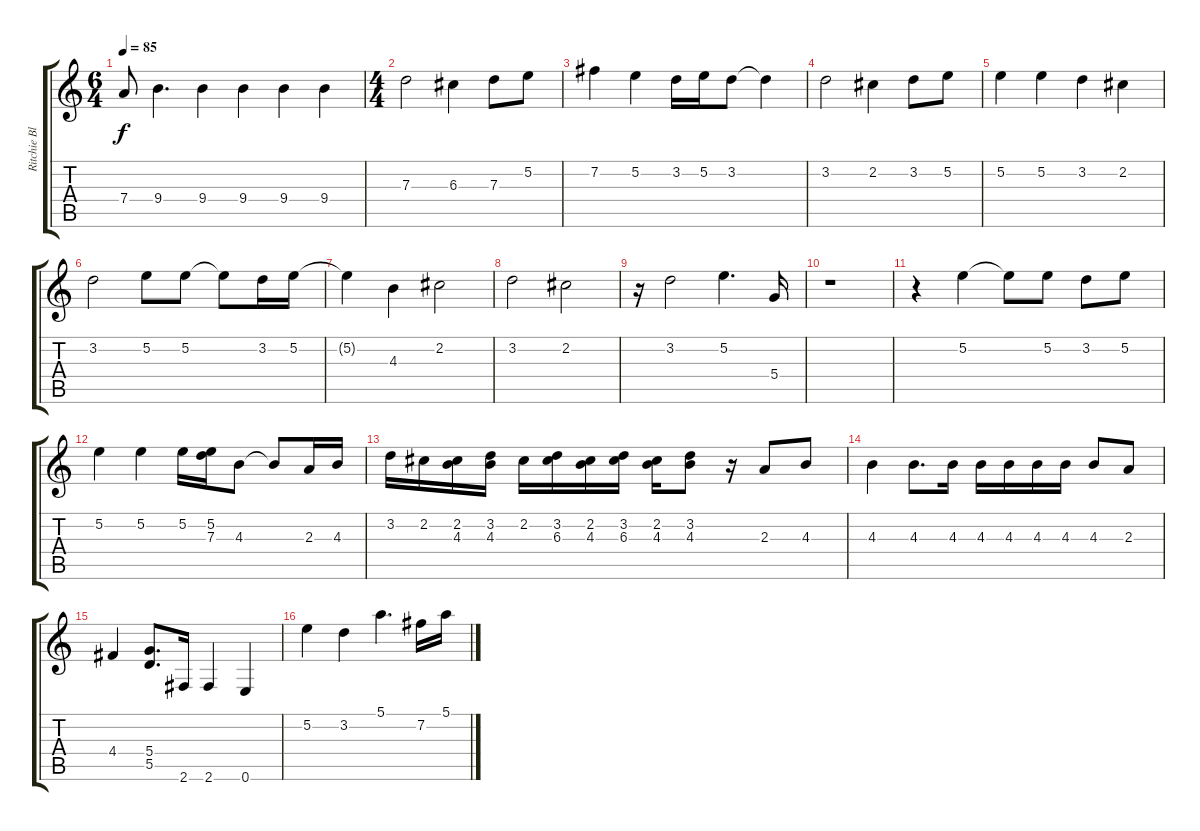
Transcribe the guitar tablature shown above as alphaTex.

\track ("Ritchie Blackmore" "Ritchie Bl") {instrument distortionguitar}
\staff {score tabs}
\tuning (E4 B3 G3 D3 A2 E2) {hide}
\ts (6 4)
\tempo 85
\clef g2
\ks c
7.4.8{dy f} 9.4.4{d} 9.4.4 9.4.4 9.4.4 9.4.4 |
\ts (4 4)
7.3.2 6.3.4 7.3.8 5.2.8 |
7.2.4 5.2.4 3.2.16 5.2.16 3.2.8 3.2{t}.4 |
3.2.2 2.2.4 3.2.8 5.2.8 |
5.2.4 5.2.4 3.2.4 2.2.4 |
3.2.2 5.2.8 5.2.8 5.2{t}.8 3.2.16 5.2.16 |
5.2{t}.4 4.3.4 2.2.2 |
3.2.2 2.2.2 |
r.16 3.2.2 5.2.4{d} 5.4.16 |
r.1 |
r.4 5.2.4 5.2{t}.8 5.2.8 3.2.8 5.2.8 |
5.2.4 5.2.4 5.2.16 (5.2 7.3).16 4.3.8 4.3{t}.8 2.3.16 4.3.16 |
3.2.16 2.2.16 (2.2 4.3).16 (3.2 4.3).16 2.2.16 (3.2 6.3).16 (2.2 4.3).16 (3.2 6.3).16 (2.2 4.3).16 (3.2 4.3).8 r.16 2.3.8 4.3.8 |
4.3.4 4.3.8{d} 4.3.16 4.3.16 4.3.16 4.3.16 4.3.16 4.3.8 2.3.8 |
4.4.4 (5.4 5.5).8{d} 2.6.16 2.6.4 0.6.4 |
5.2.4 3.2.4 5.1.4{d} 7.2.16 5.1.16
